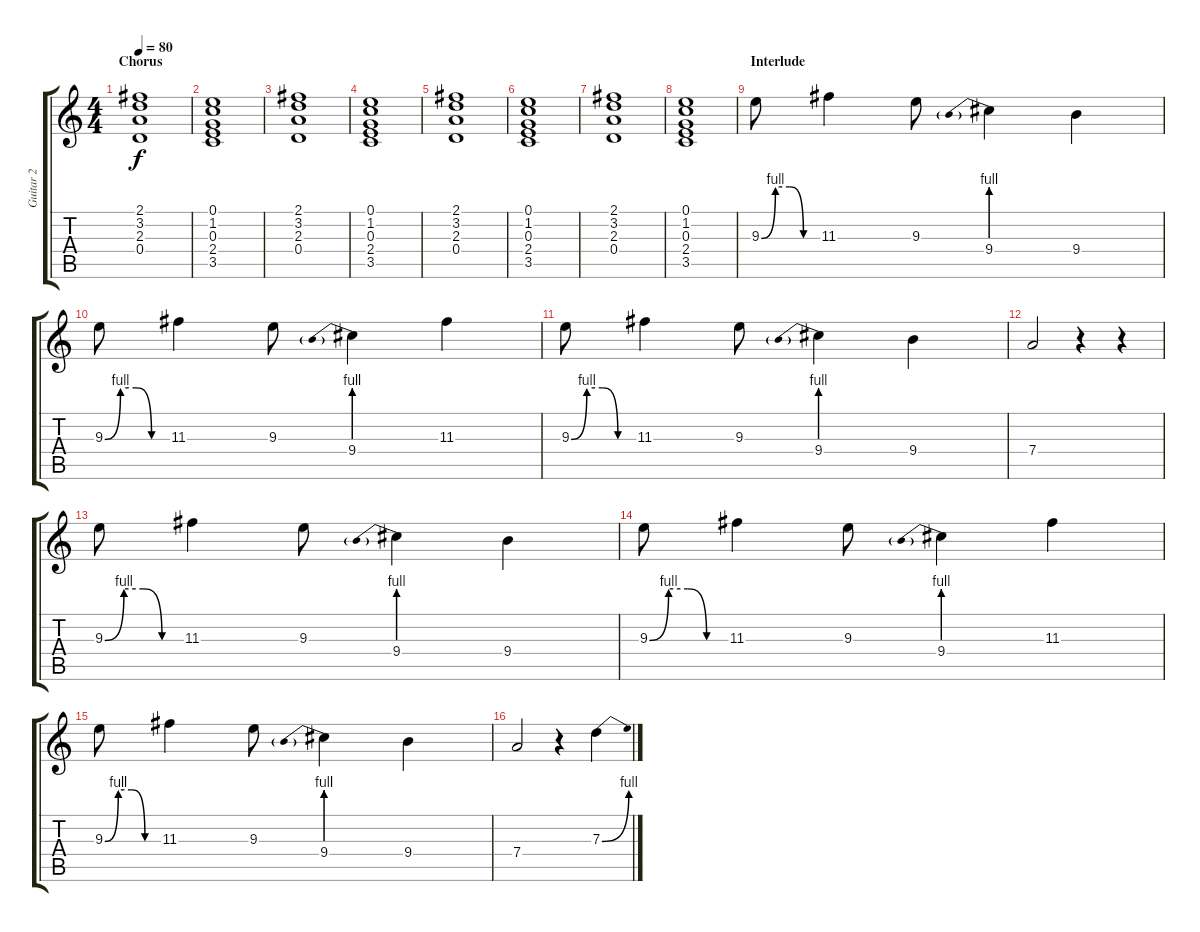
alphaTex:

\track ("Guitar 2" "Guitar 2") {instrument distortionguitar}
\staff {score tabs}
\tuning (E4 B3 G3 D3 A2 E2) {hide}
\ts (4 4)
\section ("" "Chorus")
\tempo 80
\clef g2
\ks c
(2.1 3.2 2.3 0.4).1{dy f} |
(0.1 1.2 0.3 2.4 3.5).1 |
(2.1 3.2 2.3 0.4).1 |
(0.1 1.2 0.3 2.4 3.5).1 |
(2.1 3.2 2.3 0.4).1 |
(0.1 1.2 0.3 2.4 3.5).1 |
(2.1 3.2 2.3 0.4).1 |
(0.1 1.2 0.3 2.4 3.5).1 |
\section ("" "Interlude")
9.3{be (custom 0 0 15 4 30 4 45 0 60 0)}.8 11.3.4 9.3.8 9.4{be (prebend 0 4 60 4)}.4 9.4.4 |
9.3{be (custom 0 0 15 4 30 4 45 0 60 0)}.8 11.3.4 9.3.8 9.4{be (prebend 0 4 60 4)}.4 11.3.4 |
9.3{be (custom 0 0 15 4 30 4 45 0 60 0)}.8 11.3.4 9.3.8 9.4{be (prebend 0 4 60 4)}.4 9.4.4 |
7.4.2 r.4 r.4 |
9.3{be (custom 0 0 15 4 30 4 45 0 60 0)}.8 11.3.4 9.3.8 9.4{be (prebend 0 4 60 4)}.4 9.4.4 |
9.3{be (custom 0 0 15 4 30 4 45 0 60 0)}.8 11.3.4 9.3.8 9.4{be (prebend 0 4 60 4)}.4 11.3.4 |
9.3{be (custom 0 0 15 4 30 4 45 0 60 0)}.8 11.3.4 9.3.8 9.4{be (prebend 0 4 60 4)}.4 9.4.4 |
7.4.2 r.4 7.3{be (bend 0 0 60 4)}.4
